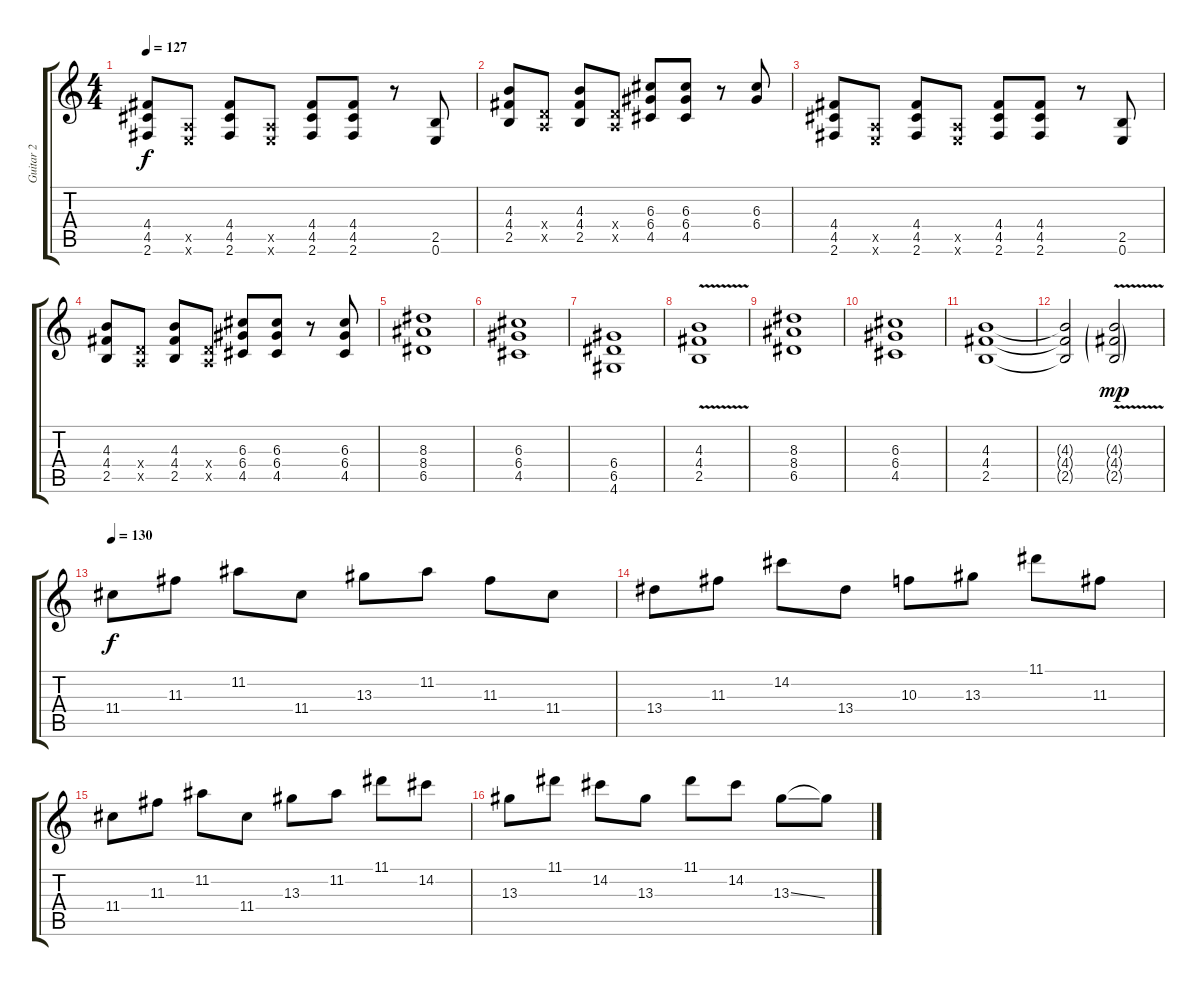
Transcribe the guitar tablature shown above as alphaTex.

\track ("Guitar 2" "Guitar 2") {instrument overdrivenguitar}
\staff {score tabs}
\tuning (E4 B3 G3 D3 A2 E2) {hide}
\ts (4 4)
\tempo 127
\clef g2
\ks c
(4.4 4.5 2.6).8{dy f} (0.5{x} 0.6{x}).8 (4.4 4.5 2.6).8 (0.5{x} 0.6{x}).8 (4.4 4.5 2.6).8 (4.4 4.5 2.6).8 r.8 (2.5 0.6).8 |
(4.3 4.4 2.5).8 (0.4{x} 0.5{x}).8 (4.3 4.4 2.5).8 (0.4{x} 0.5{x}).8 (6.3 6.4 4.5).8 (6.3 6.4 4.5).8 r.8 (6.3 6.4).8 |
(4.4 4.5 2.6).8 (0.5{x} 0.6{x}).8 (4.4 4.5 2.6).8 (0.5{x} 0.6{x}).8 (4.4 4.5 2.6).8 (4.4 4.5 2.6).8 r.8 (2.5 0.6).8 |
(4.3 4.4 2.5).8 (0.4{x} 0.5{x}).8 (4.3 4.4 2.5).8 (0.4{x} 0.5{x}).8 (6.3 6.4 4.5).8 (6.3 6.4 4.5).8 r.8 (6.3 6.4 4.5).8 |
(8.3 8.4 6.5).1 |
(6.3 6.4 4.5).1 |
(6.4 6.5 4.6).1 |
(4.3{v} 4.4{v} 2.5{v}).1 |
(8.3 8.4 6.5).1 |
(6.3 6.4 4.5).1 |
(4.3 4.4 2.5).1 |
(4.3{t} 4.4{t} 2.5{t}).2 (4.3{v g} 4.4{v g} 2.5{v g}).2{dy mp} |
\tempo 130
11.4.8{dy f} 11.3.8 11.2.8 11.4.8 13.3.8 11.2.8 11.3.8 11.4.8 |
13.4.8 11.3.8 14.2.8 13.4.8 10.3.8 13.3.8 11.1.8 11.3.8 |
11.4.8 11.3.8 11.2.8 11.4.8 13.3.8 11.2.8 11.1.8 14.2.8 |
13.3.8 11.1.8 14.2.8 13.3.8 11.1.8 14.2.8 13.3{ss}.8 13.3{t}.8
